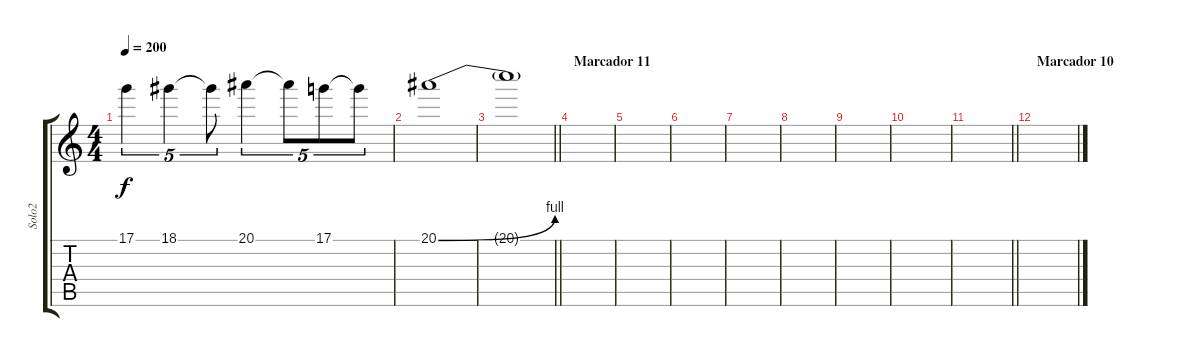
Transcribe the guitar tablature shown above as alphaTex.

\track ("Solo2" "Solo2") {instrument overdrivenguitar}
\staff {score tabs}
\tuning (D4 A3 F3 C3 G2 C2) {hide}
\ts (4 4)
\tempo 200
\clef g2
\ks c
17.1{t}.4{tu (5 4) dy f} 18.1.4{tu (5 4)} 18.1{t}.8{tu (5 4)} 20.1.4{tu (5 4)} 20.1{t}.8{tu (5 4)} 17.1.8{tu (5 4)} 17.1{t}.8{tu (5 4)} |
20.1{be (bend 0 0 60 4)}.1 |
\barLineRight lightlight
20.1{t}.1 |
\section ("" "Marcador 11")
|
|
|
|
|
|
|
\barLineRight lightlight
|
\section ("" "Marcador 10")
